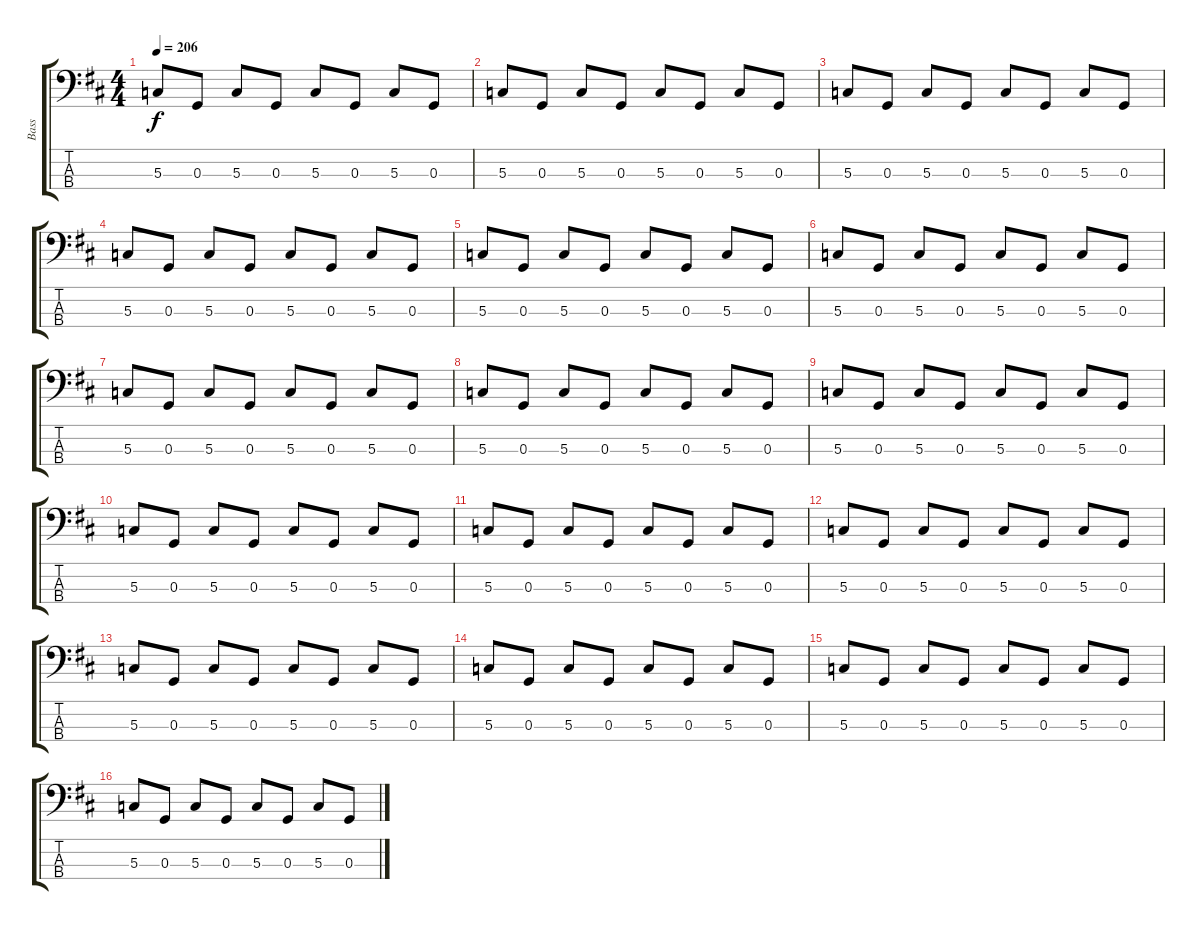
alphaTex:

\track ("Bass" "Bass") {instrument electricbassfinger}
\staff {score tabs}
\tuning (F2 C2 G1 C1) {hide}
\ts (4 4)
\tempo 206
\clef f4
\ks d
5.3.8{dy f} 0.3.8 5.3.8 0.3.8 5.3.8 0.3.8 5.3.8 0.3.8 |
5.3.8 0.3.8 5.3.8 0.3.8 5.3.8 0.3.8 5.3.8 0.3.8 |
5.3.8 0.3.8 5.3.8 0.3.8 5.3.8 0.3.8 5.3.8 0.3.8 |
5.3.8 0.3.8 5.3.8 0.3.8 5.3.8 0.3.8 5.3.8 0.3.8 |
5.3.8 0.3.8 5.3.8 0.3.8 5.3.8 0.3.8 5.3.8 0.3.8 |
5.3.8 0.3.8 5.3.8 0.3.8 5.3.8 0.3.8 5.3.8 0.3.8 |
5.3.8 0.3.8 5.3.8 0.3.8 5.3.8 0.3.8 5.3.8 0.3.8 |
5.3.8 0.3.8 5.3.8 0.3.8 5.3.8 0.3.8 5.3.8 0.3.8 |
5.3.8 0.3.8 5.3.8 0.3.8 5.3.8 0.3.8 5.3.8 0.3.8 |
5.3.8 0.3.8 5.3.8 0.3.8 5.3.8 0.3.8 5.3.8 0.3.8 |
5.3.8 0.3.8 5.3.8 0.3.8 5.3.8 0.3.8 5.3.8 0.3.8 |
5.3.8 0.3.8 5.3.8 0.3.8 5.3.8 0.3.8 5.3.8 0.3.8 |
5.3.8 0.3.8 5.3.8 0.3.8 5.3.8 0.3.8 5.3.8 0.3.8 |
5.3.8 0.3.8 5.3.8 0.3.8 5.3.8 0.3.8 5.3.8 0.3.8 |
5.3.8 0.3.8 5.3.8 0.3.8 5.3.8 0.3.8 5.3.8 0.3.8 |
5.3.8 0.3.8 5.3.8 0.3.8 5.3.8 0.3.8 5.3.8 0.3.8
